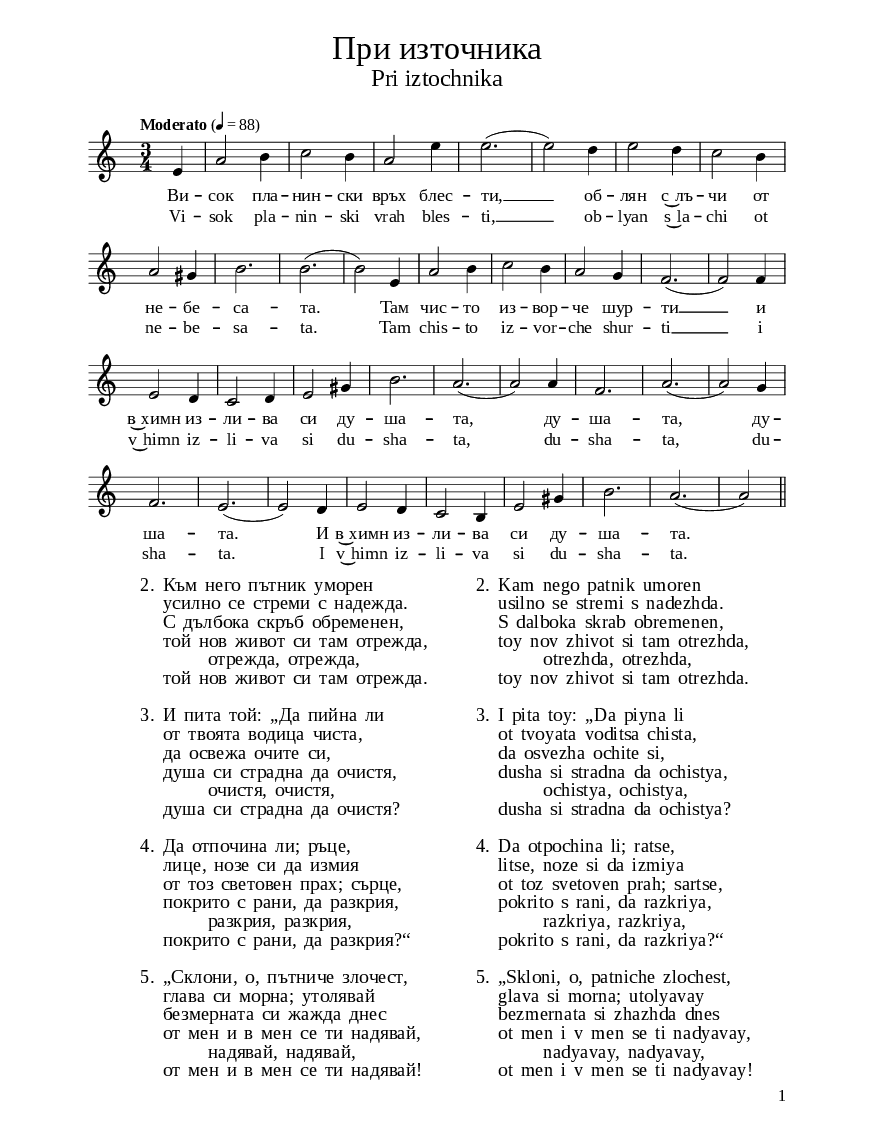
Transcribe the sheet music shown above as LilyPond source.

\version "2.24.0"

% include paper part and global functions
\include "include/globals.ily"

\bookpart {
   \label #'ref034
  \tocItem \markup "При източника – Pri iztochnika"
  \include "include/bookpart-paper.ily"
  \score {
    \include "include/score-layout.ily"

    \new Voice \absolute{
      \clef treble
      \key a \minor
      \time 3/4
      \tempoFunc "Moderato" 4 "88"
      \autoBeamOff
      \partial 4

      e'4 | a'2 b'4 | c''2 b'4 | a'2 e''4 | e''2. (| e''2) d''4 | e''2 d''4 | c''2 b'4 \break |
      a'2 gis'4 | b'2. | b'2. (| b'2 ) e'4 | a'2 b'4 | c''2 b'4 | a'2 g'4 | f'2. (| f'2 ) f'4 \break |
      e'2 d'4 | c'2 d'4 | e'2 gis'4 | b'2. | a'2. (| a'2 )a'4 | f'2. | a'2. ( | a'2 ) g'4 \break |
      f'2. | e'2. (|e'2) d'4 e'2 d'4 | c'2 b4 | e'2 gis'4 | b'2. | a'2. ( | a'2 ) \bar "||" \break
    }
    \addlyrics {
      Ви -- сок
      пла -- нин -- ски връх блес -- ти, __ об -- лян с~лъ
      -- чи от не -- бе -- са -- та. Там чис -- то из
      -- вор -- че шур -- ти __ и в~химн из -- ли -- ва
      си ду -- ша -- -- та, ду -- ша -- та, ду -- ша --
      та. И в~химн из -- ли -- ва си ду -- ша -- та.
    }

    \addlyrics {
      Vi -- sok
      pla -- nin -- ski vrah bles -- ti, __ ob -- lyan s~la
      -- chi ot ne -- be -- sa -- ta. Tam chis -- to iz
      -- vor -- che shur -- ti __ i v~himn iz -- li -- va
      si du -- sha -- ta, du -- sha -- ta, du -- sha --
      ta. I v~himn iz -- li -- va si du -- sha -- ta.
    }

    \header {
      title = \titleFunc "При източника" "Pri iztochnika"
    }

    \midi{}

  } % score



  \markup \fontsize #+1.7 {
    \hspace #5
    \override #'(baseline-skip . 1.8)
    \column {
      \line { 2. Към него пътник уморен}
      \line {   "   " усилно се стреми с надежда.}
      \line {   "   " С дълбока скръб обременен,}
      \line {   "   " той нов живот си там отрежда,}
      \line {   "   "  "   "  "   " отрежда, отрежда,}
      \line {   "   " той нов живот си там отрежда.}
      \line { " " }
      \line { 3. И пита той: „Да пийна ли}
      \line {   "   " от твоята водица чиста, }
      \line {   "   " да освежа очите си,}
      \line {   "   " душа си страдна да очистя,}
      \line {    "   "  "   "  "   " очистя, очистя,}
      \line {   "   " душа си страдна да очистя?}
      \line { " " }
      \line { 4. Да отпочина ли; ръце,}
      \line {   "   " лице, нозе си да измия}
      \line {   "   " от тоз световен прах; сърце,}
      \line {   "   " покрито с рани, да разкрия,}
      \line {    "   "  "   "  "   " разкрия, разкрия,}
      \line {   "   " покрито с рани, да разкрия?“}
      \line { " " }
      \line { 5.  „Склони, о, пътниче злочест,}
      \line {   "   " глава си морна; утолявай}
      \line {   "   " безмерната си жажда днес}
      \line {   "   " от мен и в мен се ти надявай,}
      \line {   "   "  "   "  "   " надявай, надявай,}
      \line {   "   " от мен и в мен се ти надявай!}




    }

    \hspace #4
    \override #'(baseline-skip . 1.8)
    \column {
      \line { 2. Kam nego patnik umoren}
      \line {   "   " usilno se stremi s nadezhda.}
      \line {   "   " S dalboka skrab obremenen,}
      \line {   "   " toy nov zhivot si tam otrezhda,}
      \line {    "   "  "   "  "   " otrezhda, otrezhda,}
      \line {   "   " toy nov zhivot si tam otrezhda.}
      \line { " " }
      \line { 3. I pita toy:   „Da piyna li}
      \line {   "   " ot tvoyata voditsa chista, }
      \line {   "   " da osvezha ochite si,}
      \line {   "   " dusha si stradna da ochistya,}
      \line {    "   "  "   "  "   " ochistya, ochistya,}
      \line {   "   " dusha si stradna da ochistya?}
      \line { " " }
      \line { 4. Da otpochina li; ratse,}
      \line {   "   " litse, noze si da izmiya}
      \line {   "   " ot toz svetoven prah; sartse,}
      \line {   "   " pokrito s rani, da razkriya,}
      \line {   "   "  "   "  "   " razkriya, razkriya,}
      \line {   "   " pokrito s rani, da razkriya?“ }
      \line { " " }
      \line { 5.  „Skloni, o, patniche zlochest,}
      \line {   "   " glava si morna; utolyavay}
      \line {   "   " bezmernata si zhazhda dnes}
      \line {   "   " ot men i v men se ti nadyavay,}
      \line {    "   "  "   "  "   " nadyavay, nadyavay,}
      \line {   "   " ot men i v men se ti nadyavay!}


    } %column
  } % markup

  \pageBreak

  \markup \fontsize #+1.7 {
    \hspace #5
    \override #'(baseline-skip . 1.8)
    \column {

      \line { 6. Гласа ти мъченишки чух,}
      \line {   "   " приех и твойта жалба мила.}
      \line {   "   " Аз съм велик Божествен дух}
      \line {   "   " и ще ти дам живот и сила,}
      \line {   "   "  "   "  "   " и сила, и сила,}
      \line {   "   " и ще ти дам живот и сила.}
      \line { " " }
      \line { 7. Ела, ела и пий от мен,}
      \line {   "   " о, мило Божие създание!}
      \line {   "   " Настъпи веч последен ден}
      \line {   "   " на всяка мъка и страданье,}
      \line {  "   "  "   "  "   " страданье, страданье,}
      \line {   "   " на всяка мъка и страданье.“}

    }

    \hspace #4
    \override #'(baseline-skip . 1.8)
    \column {
      \line { 6. Glasa ti machenishki chuh,}
      \line {   "   " prieh i tvoyta zhalba mila.}
      \line {   "   " Az sam velik Bozhestven duh}
      \line {   "   " i shte ti dam zhivot i sila,}
      \line {   "   "  "   "  "   " i sila, i sila,}
      \line {   "   " i shte ti dam zhivot i sila.}
      \line { " " }
      \line { 7. Ela, ela i piy ot men,}
      \line {   "   " o, milo Bozhie sazdanie!}
      \line {   "   " Nastapi vech posleden den}
      \line {   "   " na vsyaka maka i stradanye,}
      \line {   "   "  "   "  "   " stradanye, stradanye,}
      \line {   "   " na vsyaka maka i stradanye.“}
    } %column
  } % markup


  \markup \empty-two


  % include foreign translation(s) of the song
  \version "2.24.1"

\markup \fill-line { \fontsize #deTitleFontSize "Bei der Quelle" }
\markup \null
\markup \null
\markup \fontsize #+2.0 {

 
 
  \override #'(baseline-skip . 1.8)

  \column {

    \line { 1. Ein hoher Berggipfel glänzt,}

    \line { "   " beschienen von himmlischen Strahlen. }

    \line { "   " Dort sprudelt eine reine Quelle }

    \line { "   " und in Hymnen gießt sie aus ihre Seele,}

    \line { "   " Seele, Seele,}

    \line { "   " und in Hymnen gießt sie ihre Seele aus.}
    \line { "   " }

    \line { 2. Zu ihr strebt mühsam ein müder }

    \line { "   "  Wanderer mit Hoffnung. }

    \line { "   " Von tiefer Trauer bedrückt,}

    \line { "   " wird ihm dort neues Leben zuteil, }

    \line { "   " zuteil, zuteil}

    \line { "   " ihm wird dort neues Leben zuteil.}
    \line { "   " }

    \line { 3. Und er fragt: }

    \line { "   " „Darf ich von deinem}

    \line { "   " reinen Wasser trinken, }

    \line { "   " damit ich meine Augen erquicke,}

    \line { "   " damit ich meine leidende Seele reinige,}

    \line { "   " reinige, reinige,}

    \line { "   " damit ich meine leidende Seele reinige?}
    \line { "   " }

    \line {  4. Darf ich mich erholen,}

    \line { "   " mein Gesicht und meine Füße }

    \line { "   " von diesem weltlichen Staub reinigen,}

    \line { "   " mein mit Wunden bedecktes Herz öffnen,}

    \line { "   " öffnen, öffnen,}

    \line { "   " mein mit Wunden bedecktes Herz öffnen?“}
    \line { "   " }
  \line {  5. „Neige dein Haupt, }

    \line { "   " oh, unglücklicher Wanderer: }

    \line { "   " lösche heute deinen unendlichen Durst }

    \line { "   " durch mich }

    \line { "   " und hoffe auf mich,}

    \line { "   " hoffe, hoffe auf mich und}

    \line { "   " hoffe du auf mich!}
   


  }

  \hspace #-1
  \vspace #0.5
  \override #'(baseline-skip . 1.8)
  \column {
  

    \line {  6. Ich habe deine Märtyrerstimme gehört,}

    \line { "   " deine sanfte Klage vernommen. }

    \line { "   " Ich bin ein großer, göttlicher Geist}

    \line { "   " und werde dir Leben und Kraft }

    \line { "   " und Kraft und Kraft}

    \line { "   " und ich werde dir }
     \line { "   " Leben und Kraft geben.}
    \line { "   " }

    \line {  7. Komm, komm und trinke von mir}

    \line { "   " oh, geliebtes göttliches Geschöpf! }

    \line { "   " Angebrochen ist der letzte Tag}

    \line { "   " aller Qual und Trauer,}

    \line { "   " Trauer, Trauer,}

    \line { "   " aller Qual und Trauer.“}


  }
}




} % bookpart
